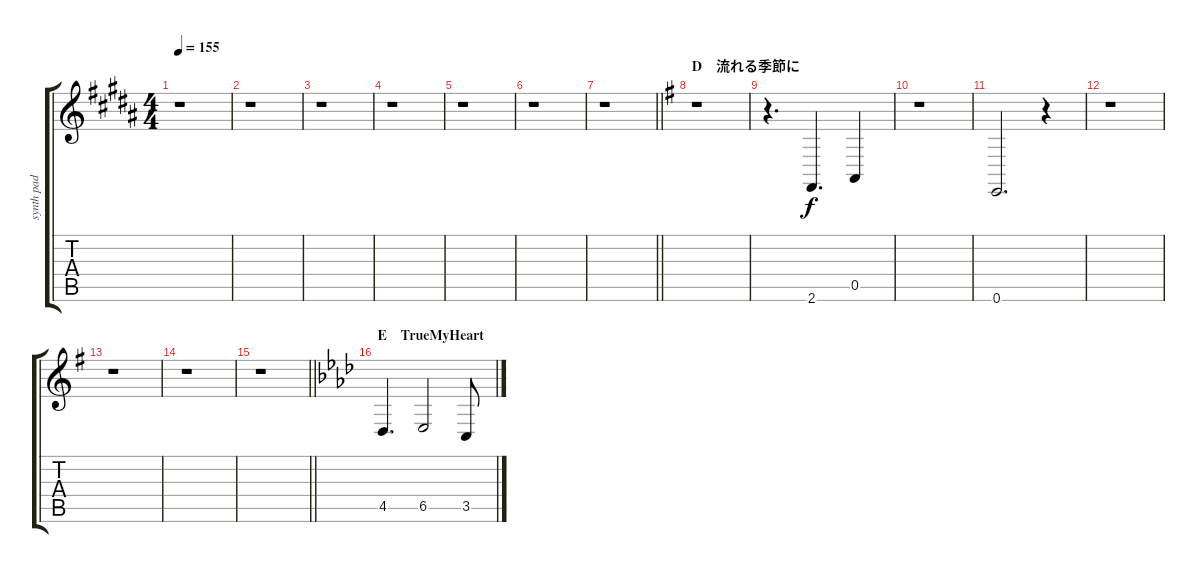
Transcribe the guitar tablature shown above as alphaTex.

\track ("synth pad" "synth pad") {instrument pad3polysynth}
\staff {score tabs}
\tuning (E4 B3 G3 D3 A2 E2) {hide}
\ts (4 4)
\tempo 155
\clef g2
\ks b
r.1{dy f} |
r.1 |
r.1 |
r.1 |
r.1 |
r.1 |
\barLineRight lightlight
r.1 |
\section ("" "D　流れる季節に")
\ks g
r.1 |
r.4{d} 2.6.4{d} 0.5.4 |
r.1 |
0.6.2{d} r.4 |
r.1 |
r.1 |
r.1 |
\barLineRight lightlight
r.1 |
\section ("" "E　TrueMyHeart")
\ks ab
4.5.4{d} 6.5.2 3.5.8
